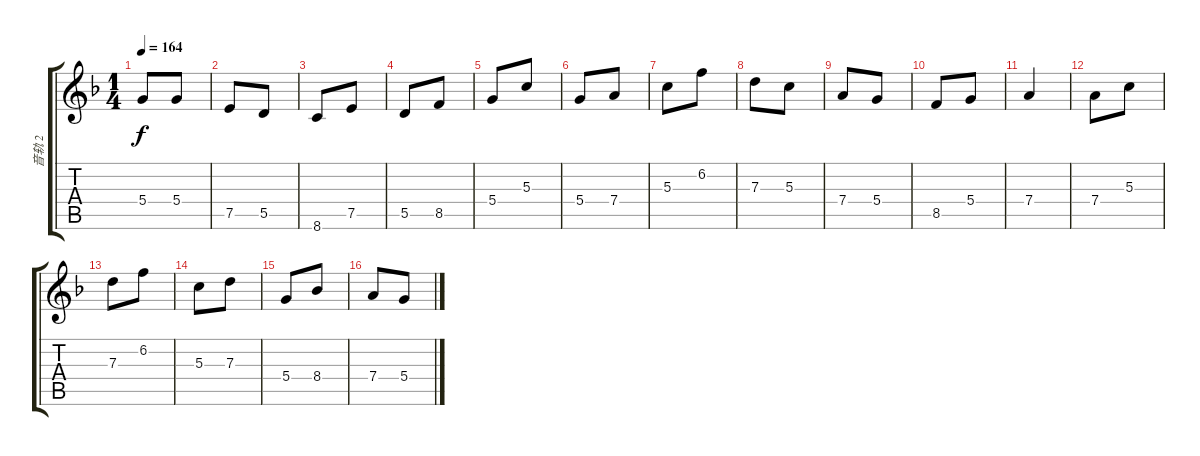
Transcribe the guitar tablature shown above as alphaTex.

\track ("音轨 2" "音轨 2") {instrument acousticguitarnylon}
\staff {score tabs}
\tuning (E4 B3 G3 D3 A2 E2) {hide}
\ts (1 4)
\tempo 164
\clef g2
\ks f
5.4.8{dy f} 5.4.8 |
7.5.8 5.5.8 |
8.6.8 7.5.8 |
5.5.8 8.5.8 |
5.4.8 5.3.8 |
5.4.8 7.4.8 |
5.3.8 6.2.8 |
7.3.8 5.3.8 |
7.4.8 5.4.8 |
8.5.8 5.4.8 |
7.4.4 |
7.4.8 5.3.8 |
7.3.8 6.2.8 |
5.3.8 7.3.8 |
5.4.8 8.4.8 |
7.4.8 5.4.8
